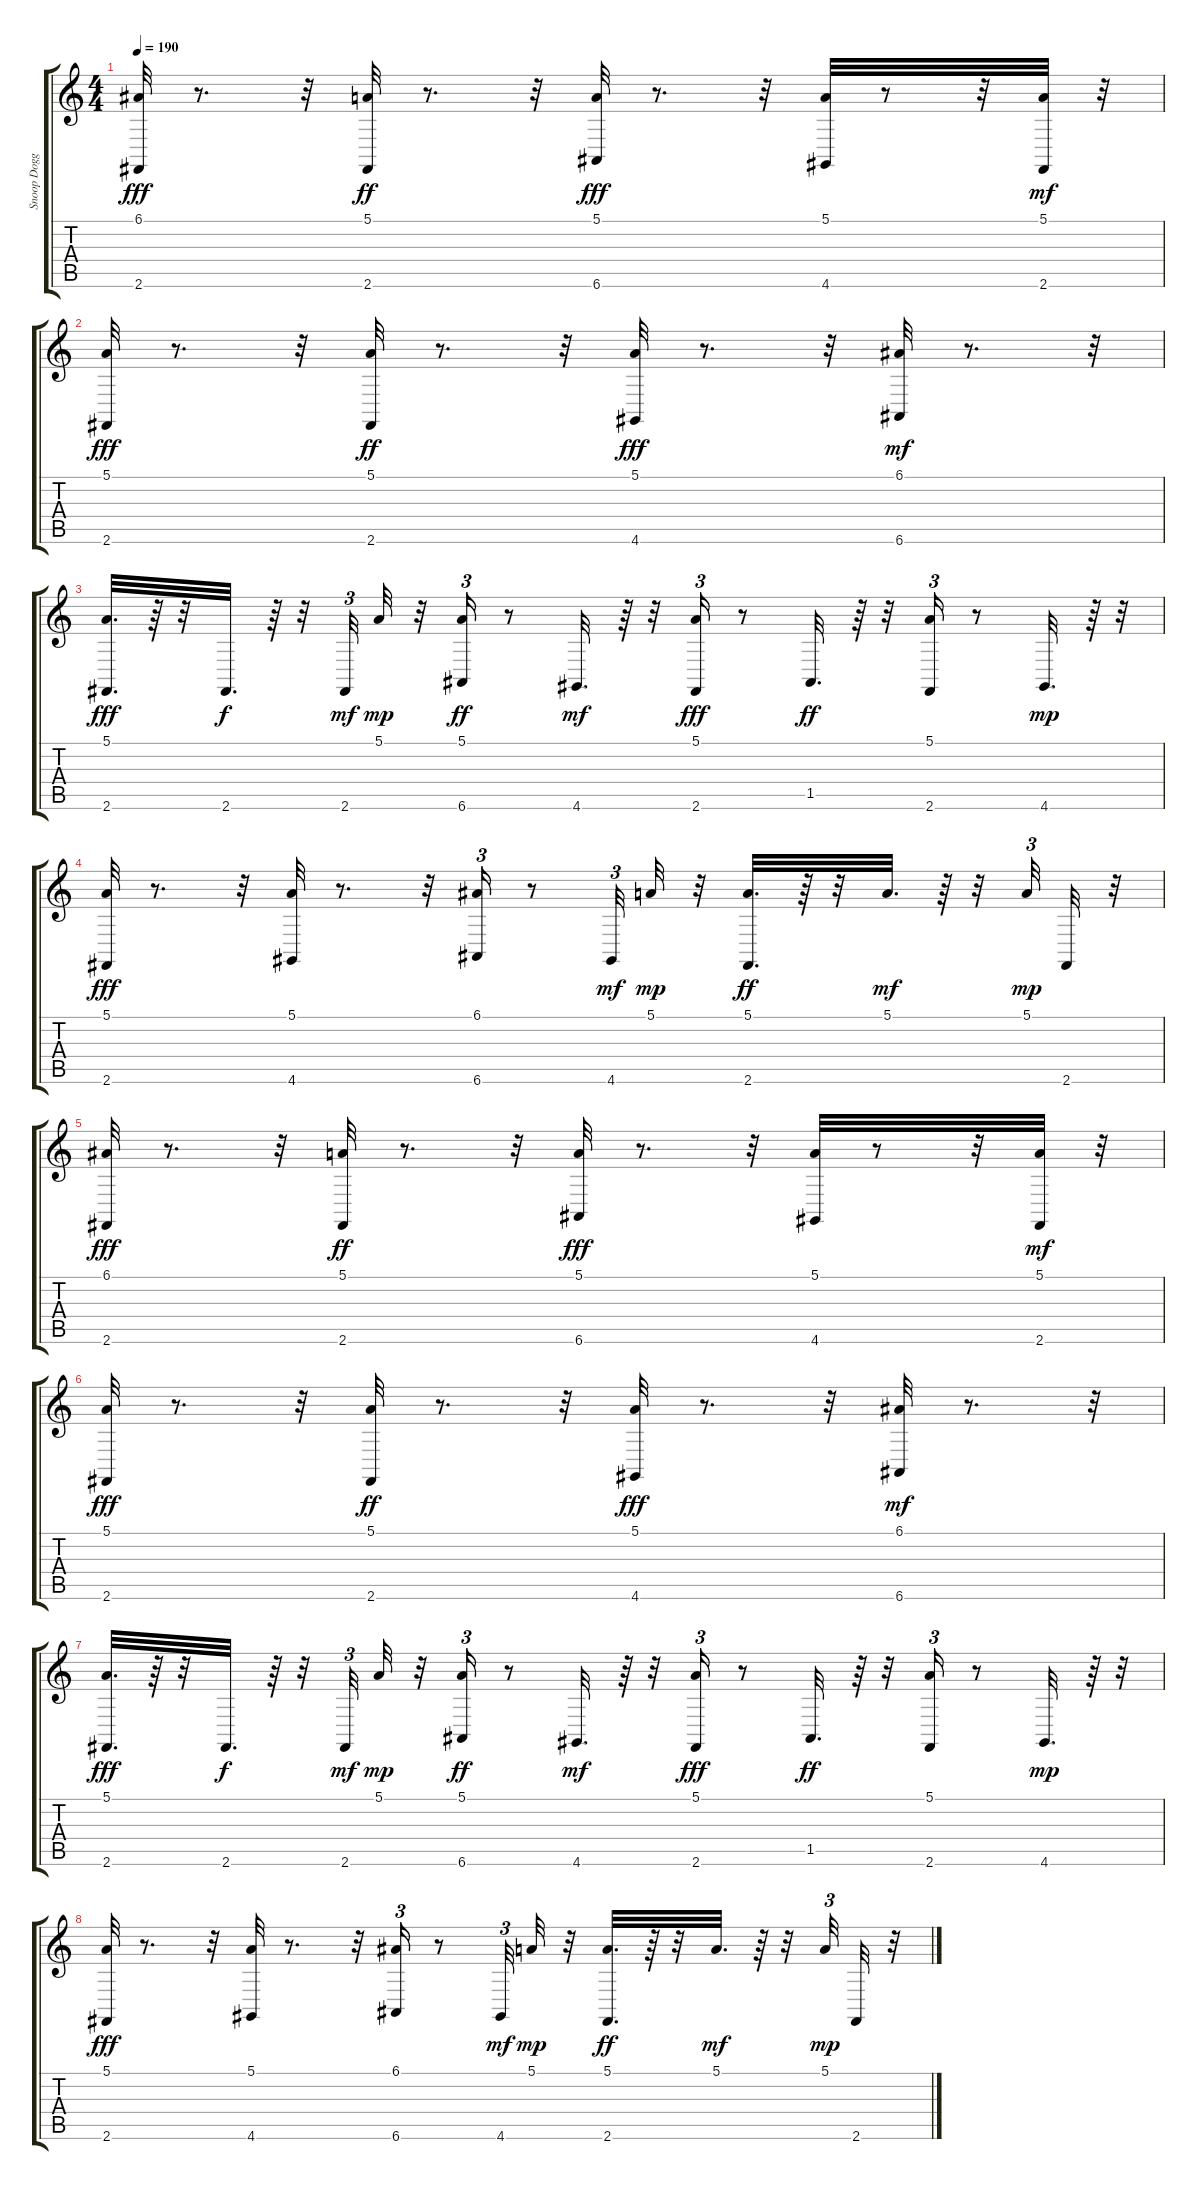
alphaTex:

\track ("Snoop Dogg" "Snoop Dogg") {instrument acousticgrandpiano}
\staff {score tabs}
\tuning (E4 B3 G3 D3 A2 E2) {hide}
\ts (4 4)
\tempo 190
\clef g2
\ks c
(6.1 2.6).32{dy fff} r.8{d} r.32 (5.1 2.6).32{dy ff} r.8{d} r.32 (5.1 6.6).32{dy fff} r.8{d} r.32 (5.1 4.6).32 r.8 r.32 (5.1 2.6).32{dy mf} r.32 |
(5.1 2.6).32{dy fff} r.8{d} r.32 (5.1 2.6).32{dy ff} r.8{d} r.32 (5.1 4.6).32{dy fff} r.8{d} r.32 (6.1 6.6).32{dy mf} r.8{d} r.32 |
(5.1 2.6).32{d dy fff} r.64 r.32 2.6.32{d dy f} r.64 r.32 2.6.32{tu (3 2) dy mf} 5.1.32{dy mp} r.32 (5.1 6.6).16{tu (3 2) dy ff} r.8 4.6.32{d dy mf} r.64 r.32 (5.1 2.6).16{tu (3 2) dy fff} r.8 1.5.32{d dy ff} r.64 r.32 (5.1 2.6).16{tu (3 2)} r.8 4.6.32{d dy mp} r.64 r.32 |
(5.1 2.6).32{dy fff} r.8{d} r.32 (5.1 4.6).32 r.8{d} r.32 (6.1 6.6).16{tu (3 2)} r.8 4.6.32{tu (3 2) dy mf} 5.1.32{dy mp} r.32 (5.1 2.6).32{d dy ff} r.64 r.32 5.1.32{d dy mf} r.64 r.32 5.1.32{tu (3 2) dy mp} 2.6.32 r.32 |
(6.1 2.6).32{dy fff} r.8{d} r.32 (5.1 2.6).32{dy ff} r.8{d} r.32 (5.1 6.6).32{dy fff} r.8{d} r.32 (5.1 4.6).32 r.8 r.32 (5.1 2.6).32{dy mf} r.32 |
(5.1 2.6).32{dy fff} r.8{d} r.32 (5.1 2.6).32{dy ff} r.8{d} r.32 (5.1 4.6).32{dy fff} r.8{d} r.32 (6.1 6.6).32{dy mf} r.8{d} r.32 |
(5.1 2.6).32{d dy fff} r.64 r.32 2.6.32{d dy f} r.64 r.32 2.6.32{tu (3 2) dy mf} 5.1.32{dy mp} r.32 (5.1 6.6).16{tu (3 2) dy ff} r.8 4.6.32{d dy mf} r.64 r.32 (5.1 2.6).16{tu (3 2) dy fff} r.8 1.5.32{d dy ff} r.64 r.32 (5.1 2.6).16{tu (3 2)} r.8 4.6.32{d dy mp} r.64 r.32 |
(5.1 2.6).32{dy fff} r.8{d} r.32 (5.1 4.6).32 r.8{d} r.32 (6.1 6.6).16{tu (3 2)} r.8 4.6.32{tu (3 2) dy mf} 5.1.32{dy mp} r.32 (5.1 2.6).32{d dy ff} r.64 r.32 5.1.32{d dy mf} r.64 r.32 5.1.32{tu (3 2) dy mp} 2.6.32 r.32
